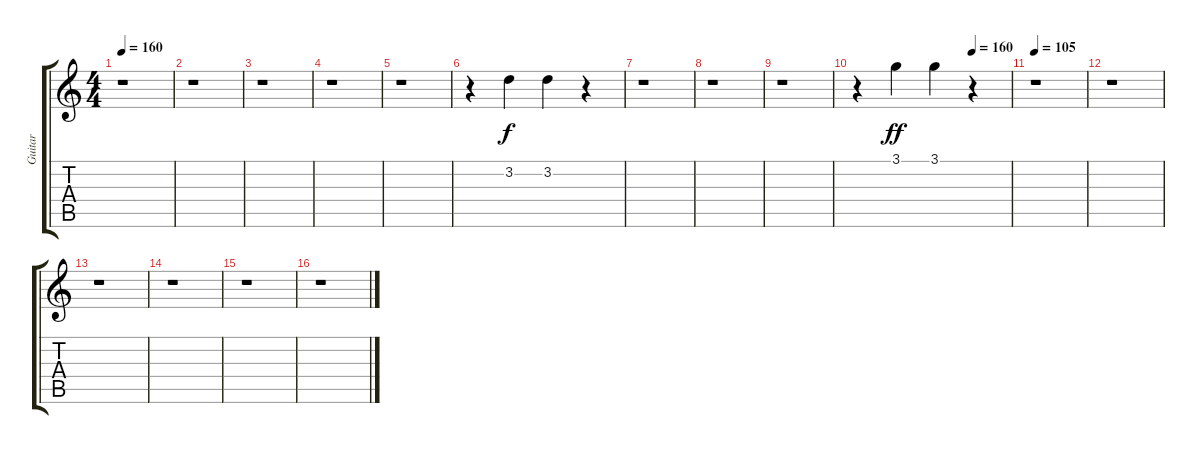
\track ("Guitar" "Guitar") {instrument overdrivenguitar}
\staff {score tabs}
\tuning (E4 B3 G3 D3 A2 E2) {hide}
\ts (4 4)
\tempo 160
\clef g2
\ks c
r.1{dy f} |
r.1 |
r.1 |
r.1 |
r.1 |
r.4 3.2.4 3.2.4 r.4 |
r.1 |
r.1 |
r.1 |
\tempo (160 0.75)
r.4 3.1.4{dy ff} 3.1.4 r.4 |
\tempo 105
r.1 |
r.1 |
r.1 |
r.1 |
r.1 |
r.1
